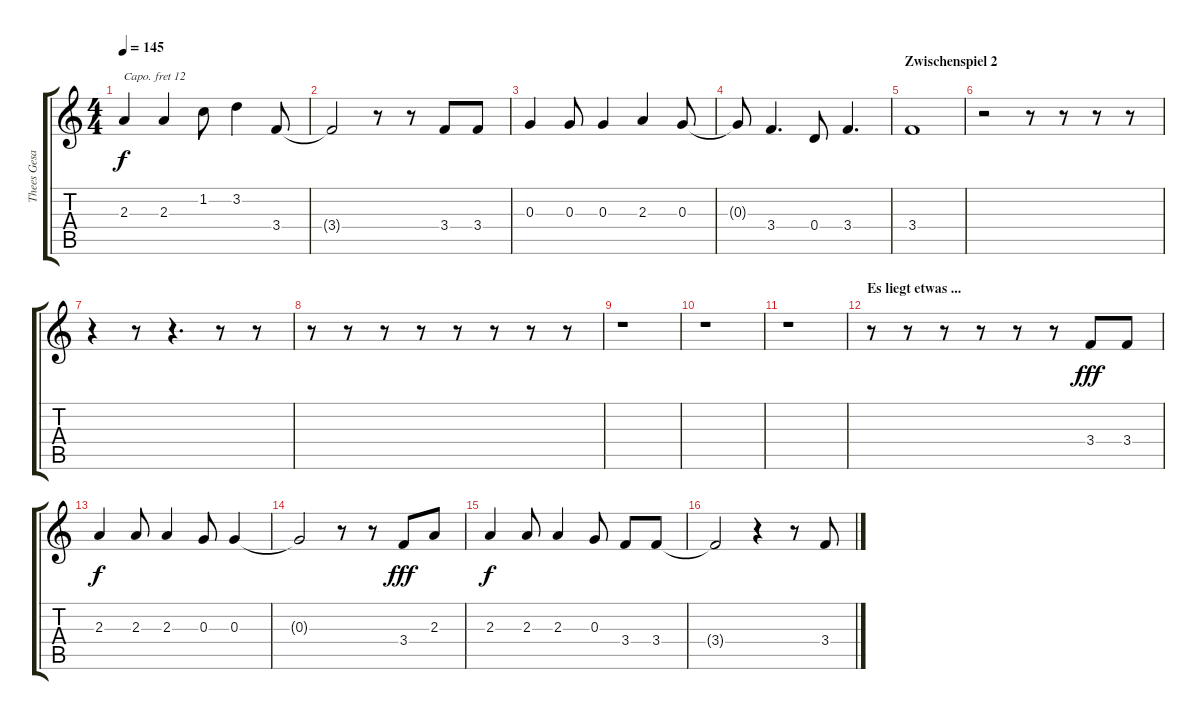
\track ("Thees Gesang" "Thees Gesa") {instrument panflute}
\staff {score tabs}
\capo 12
\tuning (E4 B3 G3 D3 A2 E2) {hide}
\ts (4 4)
\tempo 145
\clef g2
\ks c
2.3.4{dy f} 2.3.4 1.2.8 3.2.4 3.4.8 |
3.4{t}.2 r.8 r.8 3.4.8 3.4.8 |
0.3.4 0.3.8 0.3.4 2.3.4 0.3.8 |
0.3{t}.8 3.4.4{d} 0.4.8 3.4.4{d} |
\section ("" "Zwischenspiel 2")
3.4.1 |
r.2 r.8 r.8 r.8 r.8 |
r.4 r.8 r.4{d} r.8 r.8 |
r.8 r.8 r.8 r.8 r.8 r.8 r.8 r.8 |
r.1 |
r.1 |
r.1 |
\section ("" "Es liegt etwas ...")
r.8 r.8 r.8 r.8 r.8 r.8 3.4.8{dy fff} 3.4.8 |
2.3.4{dy f} 2.3.8 2.3.4 0.3.8 0.3.4 |
0.3{t}.2 r.8 r.8 3.4.8{dy fff} 2.3.8 |
2.3.4{dy f} 2.3.8 2.3.4 0.3.8 3.4.8 3.4.8 |
3.4{t}.2 r.4 r.8 3.4.8
